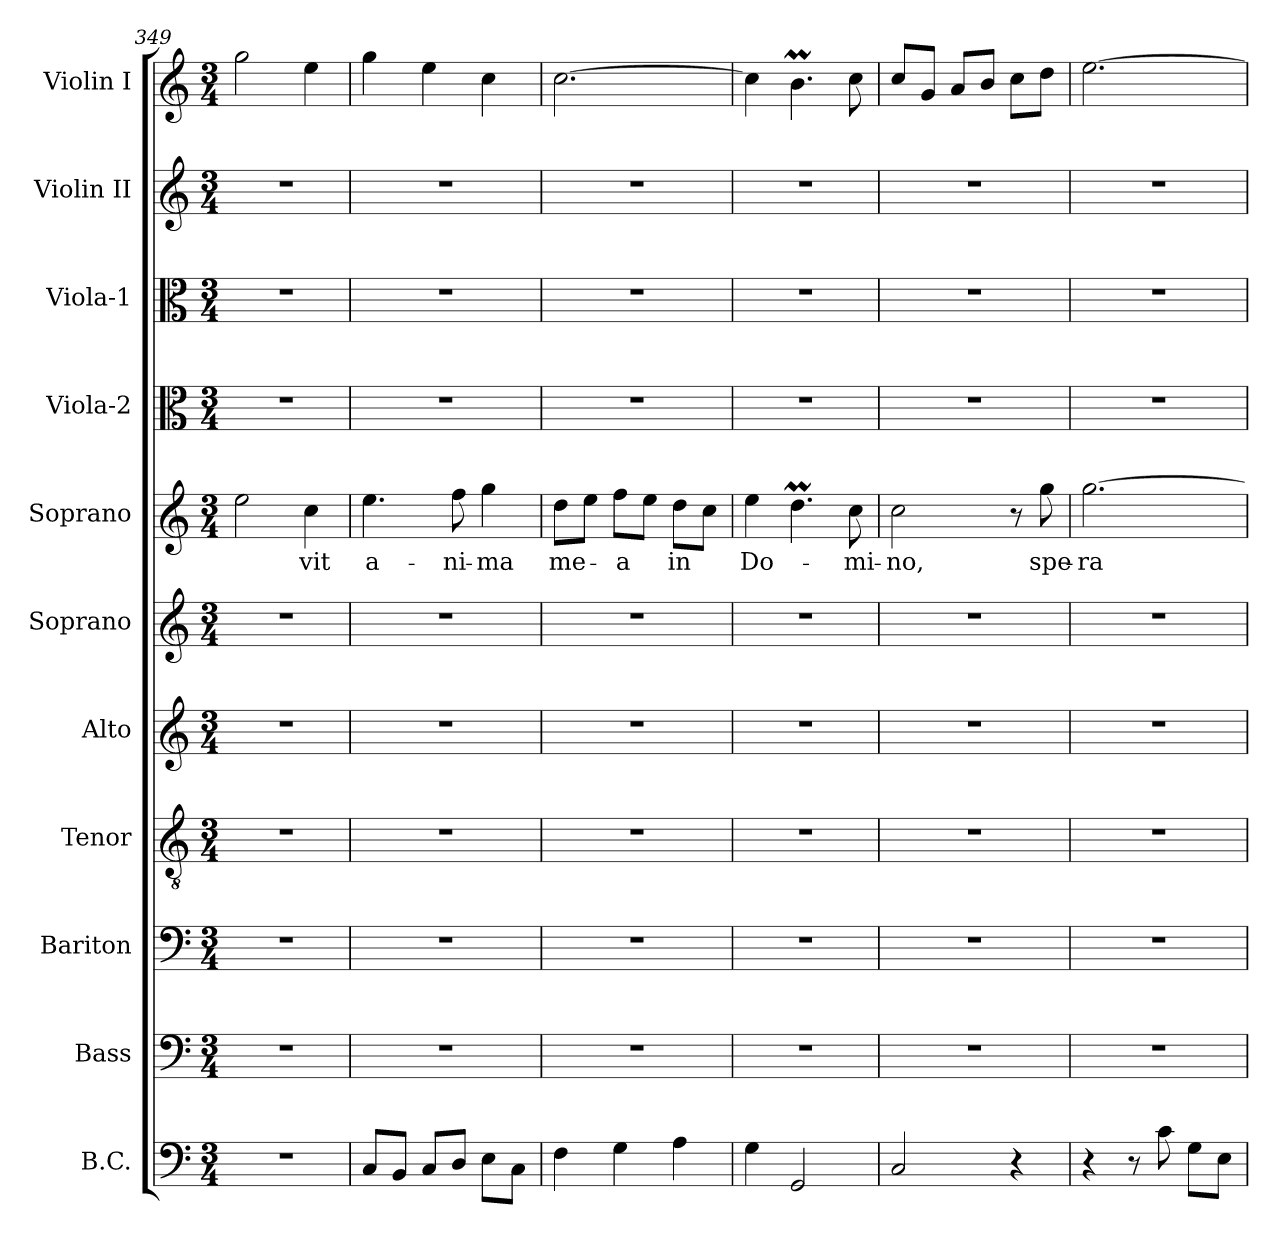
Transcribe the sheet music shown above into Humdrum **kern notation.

**kern	**kern	**kern	**kern	**kern	**kern	**kern	**text	**kern	**kern	**kern	**kern
*part11	*part10	*part9	*part8	*part7	*part6	*part5	*part5	*part4	*part3	*part2	*part1
*staff11	*staff10	*staff9	*staff8	*staff7	*staff6	*staff5	*staff5	*staff4	*staff3	*staff2	*staff1
*I"B.C.	*I"Bass	*I"Bariton	*I"Tenor	*I"Alto	*I"Soprano	*I"Soprano	*	*I"Viola-2	*I"Viola-1	*I"Violin II	*I"Violin I
*I'BC	*I'B	*I'Br	*I'T	*I'A	*I'S-2	*I'S-1	*	*I'Va-2	*I'Va-1	*I'V-2	*I'V-1
*clefF4	*clefF4	*clefF4	*clefGv2	*clefG2	*clefG2	*clefG2	*	*clefC3	*clefC3	*clefG2	*clefG2
*k[]	*k[]	*k[]	*k[]	*k[]	*k[]	*k[]	*	*k[]	*k[]	*k[]	*k[]
*C:	*C:	*C:	*C:	*C:	*C:	*C:	*	*C:	*C:	*C:	*C:
*M3/4	*M3/4	*M3/4	*M3/4	*M3/4	*M3/4	*M3/4	*	*M3/4	*M3/4	*M3/4	*M3/4
=349	=349	=349	=349	=349	=349	=349	=349	=349	=349	=349	=349
2.r	2.r	2.r	2.r	2.r	2.r	2ee\	.	2.r	2.r	2.r	2gg\
!	!	!	!	!	!	!	!LO:LY:b	!	!	!	!
.	.	.	.	.	.	4cc\	-vit	.	.	.	4ee\
=350	=350	=350	=350	=350	=350	=350	=350	=350	=350	=350	=350
!	!	!	!	!	!	!	!LO:LY:b	!	!	!	!
8C/L	2.r	2.r	2.r	2.r	2.r	4.ee\	a-	2.r	2.r	2.r	4gg\
8BB/J	.	.	.	.	.	.	.	.	.	.	.
8C/L	.	.	.	.	.	.	.	.	.	.	4ee\
!	!	!	!	!	!	!	!LO:LY:b	!	!	!	!
8D/J	.	.	.	.	.	8ff\	-ni-	.	.	.	.
!	!	!	!	!	!	!	!LO:LY:b	!	!	!	!
8E\L	.	.	.	.	.	4gg\	-ma	.	.	.	4cc\
8C\J	.	.	.	.	.	.	.	.	.	.	.
!!LO:LB:g=z
=351	=351	=351	=351	=351	=351	=351	=351	=351	=351	=351	=351
!	!	!	!	!	!	!	!LO:LY:b	!	!	!	!
4F\	2.r	2.r	2.r	2.r	2.r	8dd\L	me-	2.r	2.r	2.r	[2.cc\
.	.	.	.	.	.	8ee\J	.	.	.	.	.
!	!	!	!	!	!	!	!LO:LY:b	!	!	!	!
4G\	.	.	.	.	.	8ff\L	-a	.	.	.	.
.	.	.	.	.	.	8ee\J	.	.	.	.	.
!	!	!	!	!	!	!	!LO:LY:b	!	!	!	!
4A\	.	.	.	.	.	8dd\L	in	.	.	.	.
.	.	.	.	.	.	8cc\J	.	.	.	.	.
=352	=352	=352	=352	=352	=352	=352	=352	=352	=352	=352	=352
!	!	!	!	!	!	!	!LO:LY:b	!	!	!	!
4G\	2.r	2.r	2.r	2.r	2.r	4ee\	Do-	2.r	2.r	2.r	4cc\]
2GG/	.	.	.	.	.	4.ddM\	.	.	.	.	4.bm\
!	!	!	!	!	!	!	!LO:LY:b	!	!	!	!
.	.	.	.	.	.	8cc\	-mi-	.	.	.	8cc\
=353	=353	=353	=353	=353	=353	=353	=353	=353	=353	=353	=353
!	!	!	!	!	!	!	!LO:LY:b	!	!	!	!
2C/	2.r	2.r	2.r	2.r	2.r	2cc\	-no,	2.r	2.r	2.r	8cc/L
.	.	.	.	.	.	.	.	.	.	.	8g/J
.	.	.	.	.	.	.	.	.	.	.	8a/L
.	.	.	.	.	.	.	.	.	.	.	8b/J
4r	.	.	.	.	.	8r	.	.	.	.	8cc\L
!	!	!	!	!	!	!	!LO:LY:b	!	!	!	!
.	.	.	.	.	.	8gg\	spe-	.	.	.	8dd\J
=354	=354	=354	=354	=354	=354	=354	=354	=354	=354	=354	=354
!	!	!	!	!	!	!	!LO:LY:b	!	!	!	!
4r	2.r	2.r	2.r	2.r	2.r	[2.gg\	-ra-	2.r	2.r	2.r	[2.ee\
8r	.	.	.	.	.	.	.	.	.	.	.
8c\	.	.	.	.	.	.	.	.	.	.	.
8G\L	.	.	.	.	.	.	.	.	.	.	.
8E\J	.	.	.	.	.	.	.	.	.	.	.
=	=	=	=	=	=	=	=	=	=	=	=
*-	*-	*-	*-	*-	*-	*-	*-	*-	*-	*-	*-
